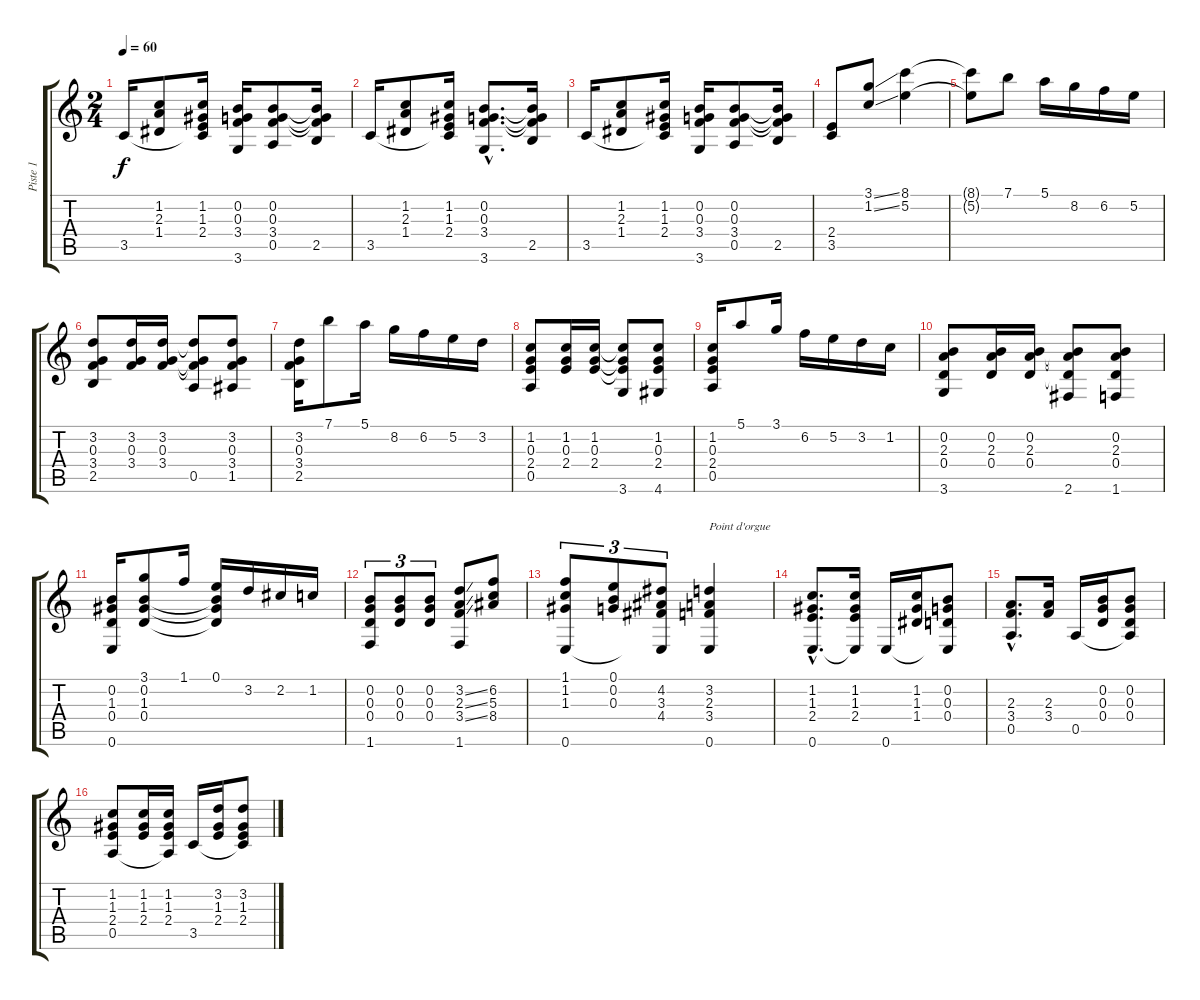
\track ("Piste 1" "Piste 1") {instrument acousticguitarnylon}
\staff {score tabs}
\tuning (E4 B3 G3 D3 A2 E2) {hide}
\ts (2 4)
\tempo 60
\clef g2
\ks c
3.5.16{dy f} (1.2 2.3 1.4).8 (1.2 1.3 2.4 3.5{t}).16 (0.2 0.3 3.4 3.6).16 (0.2 0.3 3.4 0.5).8 (0.2{t} 0.3{t} 3.4{t} 2.5).16 |
3.5.16 (1.2 2.3 1.4).8 (1.2 1.3 2.4 3.5{t}).16 (0.2{hac} 0.3{hac} 3.4{hac} 3.6{hac}).8{d} (0.2{t} 0.3{t} 3.4{t} 2.5).16 |
3.5.16 (1.2 2.3 1.4).8 (1.2 1.3 2.4 3.5{t}).16 (0.2 0.3 3.4 3.6).16 (0.2 0.3 3.4 0.5).8 (0.2{t} 0.3{t} 3.4{t} 2.5).16 |
(2.4 3.5).8 (3.1{ss} 1.2{ss}).8 (8.1 5.2).4 |
(8.1{t} 5.2{t}).8 7.1.8 5.1.16 8.2.16 6.2.16 5.2.16 |
(3.2 0.3 3.4 2.5).8 (3.2 0.3 3.4).16 (3.2 0.3 3.4).16 (3.2{t} 0.3{t} 3.4{t} 0.5).8 (3.2 0.3 3.4 1.5).8 |
(3.2 0.3 3.4 2.5).16 7.1.8 5.1.16 8.2.16 6.2.16 5.2.16 3.2.16 |
(1.2 0.3 2.4 0.5).8 (1.2 0.3 2.4).16 (1.2 0.3 2.4).16 (1.2{t} 0.3{t} 2.4{t} 3.6).8 (1.2 0.3 2.4 4.6).8 |
(1.2 0.3 2.4 0.5).16 5.1.8 3.1.16 6.2.16 5.2.16 3.2.16 1.2.16 |
(0.2 2.3 0.4 3.6).8 (0.2 2.3 0.4).16 (0.2 2.3 0.4).16 (0.2{t} 2.3{t} 0.4{t} 2.6).8 (0.2 2.3 0.4 1.6).8 |
(0.2 1.3 0.4 0.6).16 (3.1 0.2 1.3 0.4).8 1.1.16 (0.1 0.2{t} 1.3{t} 0.4{t}).16 3.2.16 2.2.16 1.2.16 |
(0.2 0.3 0.4 1.6).8{tu (3 2)} (0.2 0.3 0.4).8{tu (3 2)} (0.2 0.3 0.4).8{tu (3 2)} (3.2{ss} 2.3{ss} 3.4{ss} 1.6).8 (6.2 5.3 8.4).8 |
(1.1 1.2 1.3 0.6).8{tu (3 2)} (0.1 0.2 0.3).8{tu (3 2)} (4.2 3.3 4.4 0.6{t}).8{tu (3 2)} (3.2 2.3 3.4 0.6).4{txt "Point d'orgue"} |
(1.2{hac} 1.3{hac} 2.4{hac} 0.6{hac}).8{d} (1.2 1.3 2.4 0.6{t}).16 0.6.16 (1.2 1.3 1.4).16 (0.2 0.3 0.4 0.6{t}).8 |
(2.3{hac} 3.4{hac} 0.5{hac}).8{d} (2.3 3.4).16 0.5.16 (0.2 0.3 0.4).16 (0.2 0.3 0.4 0.5{t}).8 |
(1.2 1.3 2.4 0.5).8 (1.2 1.3 2.4).16 (1.2 1.3 2.4 0.5{t}).16 3.5.16 (3.2 1.3 2.4).16 (3.2 1.3 2.4 3.5{t}).8
